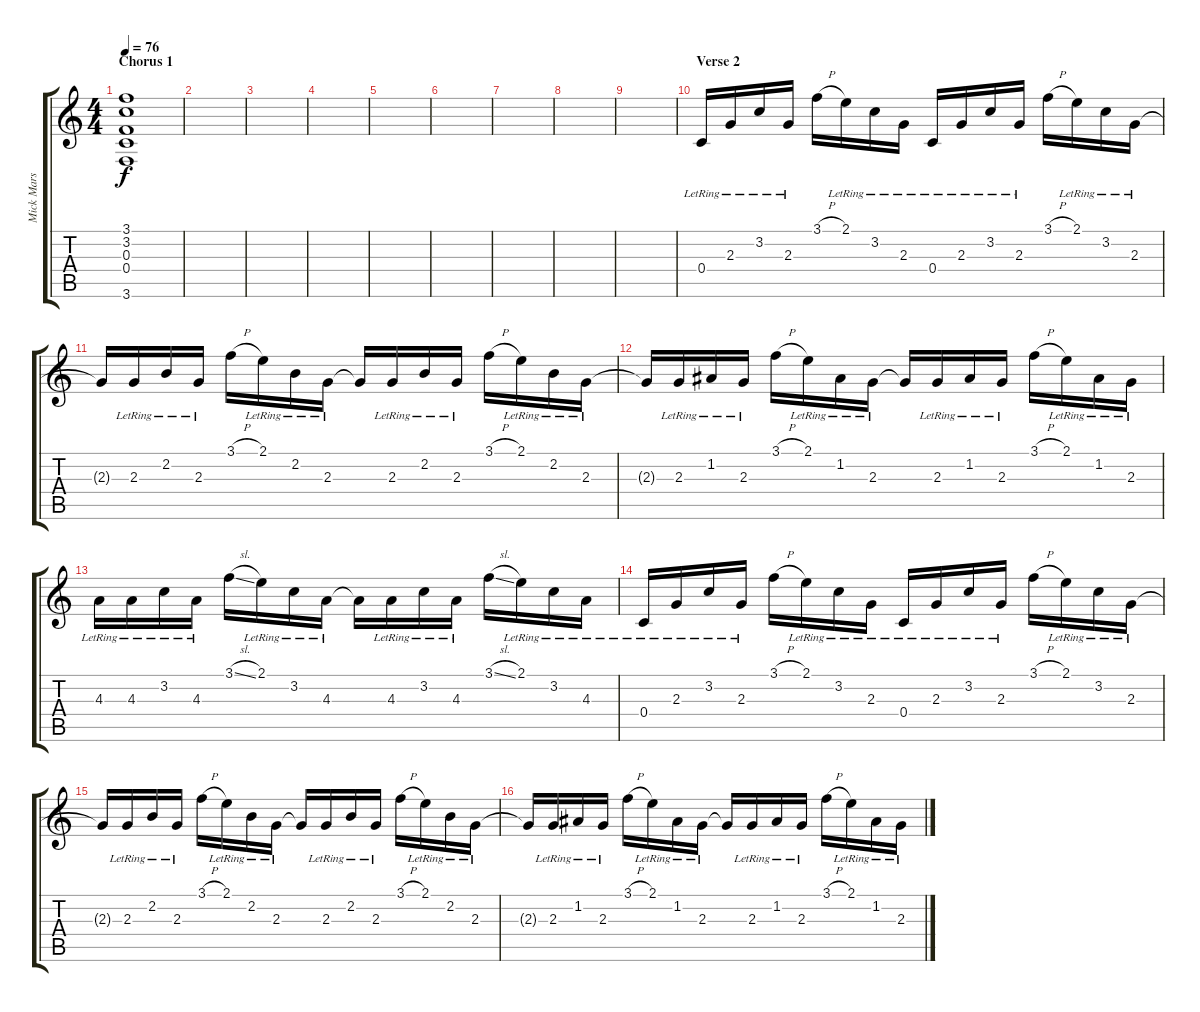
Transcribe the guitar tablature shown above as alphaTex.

\track ("Mick Mars Acoustic" "Mick Mars ") {instrument acousticguitarsteel}
\staff {score tabs}
\tuning (D4 A3 F3 C3 G2 D2) {hide}
\ts (4 4)
\section ("" "Chorus 1")
\tempo 76
\clef g2
\ks c
(3.1{t} 3.2{t} 0.3{t} 0.4{t} 3.6{t}).1{dy f} |
|
|
|
|
|
|
|
|
\section ("" "Verse 2")
0.4{lr}.16 2.3{lr}.16 3.2{lr}.16 2.3{lr}.16 3.1{h}.16 2.1{lr}.16 3.2{lr}.16 2.3{lr}.16 0.4{lr}.16 2.3{lr}.16 3.2{lr}.16 2.3{lr}.16 3.1{h}.16 2.1{lr}.16 3.2{lr}.16 2.3{lr}.16 |
2.3{t}.16 2.3{lr}.16 2.2{lr}.16 2.3{lr}.16 3.1{h}.16 2.1{lr}.16 2.2{lr}.16 2.3{lr}.16 2.3{t}.16 2.3{lr}.16 2.2{lr}.16 2.3{lr}.16 3.1{h}.16 2.1{lr}.16 2.2{lr}.16 2.3{lr}.16 |
2.3{t}.16 2.3{lr}.16 1.2{lr}.16 2.3{lr}.16 3.1{h}.16 2.1{lr}.16 1.2{lr}.16 2.3{lr}.16 2.3{t}.16 2.3{lr}.16 1.2{lr}.16 2.3{lr}.16 3.1{h}.16 2.1{lr}.16 1.2{lr}.16 2.3{lr}.16 |
4.3{lr}.16 4.3{lr}.16 3.2{lr}.16 4.3{lr}.16 3.1{sl}.16 2.1{lr}.16 3.2{lr}.16 4.3{lr}.16 4.3{t}.16 4.3{lr}.16 3.2{lr}.16 4.3{lr}.16 3.1{sl}.16 2.1{lr}.16 3.2{lr}.16 4.3{lr}.16 |
0.4{lr}.16 2.3{lr}.16 3.2{lr}.16 2.3{lr}.16 3.1{h}.16 2.1{lr}.16 3.2{lr}.16 2.3{lr}.16 0.4{lr}.16 2.3{lr}.16 3.2{lr}.16 2.3{lr}.16 3.1{h}.16 2.1{lr}.16 3.2{lr}.16 2.3{lr}.16 |
2.3{t}.16 2.3{lr}.16 2.2{lr}.16 2.3{lr}.16 3.1{h}.16 2.1{lr}.16 2.2{lr}.16 2.3{lr}.16 2.3{t}.16 2.3{lr}.16 2.2{lr}.16 2.3{lr}.16 3.1{h}.16 2.1{lr}.16 2.2{lr}.16 2.3{lr}.16 |
2.3{t}.16 2.3{lr}.16 1.2{lr}.16 2.3{lr}.16 3.1{h}.16 2.1{lr}.16 1.2{lr}.16 2.3{lr}.16 2.3{t}.16 2.3{lr}.16 1.2{lr}.16 2.3{lr}.16 3.1{h}.16 2.1{lr}.16 1.2{lr}.16 2.3{lr}.16
